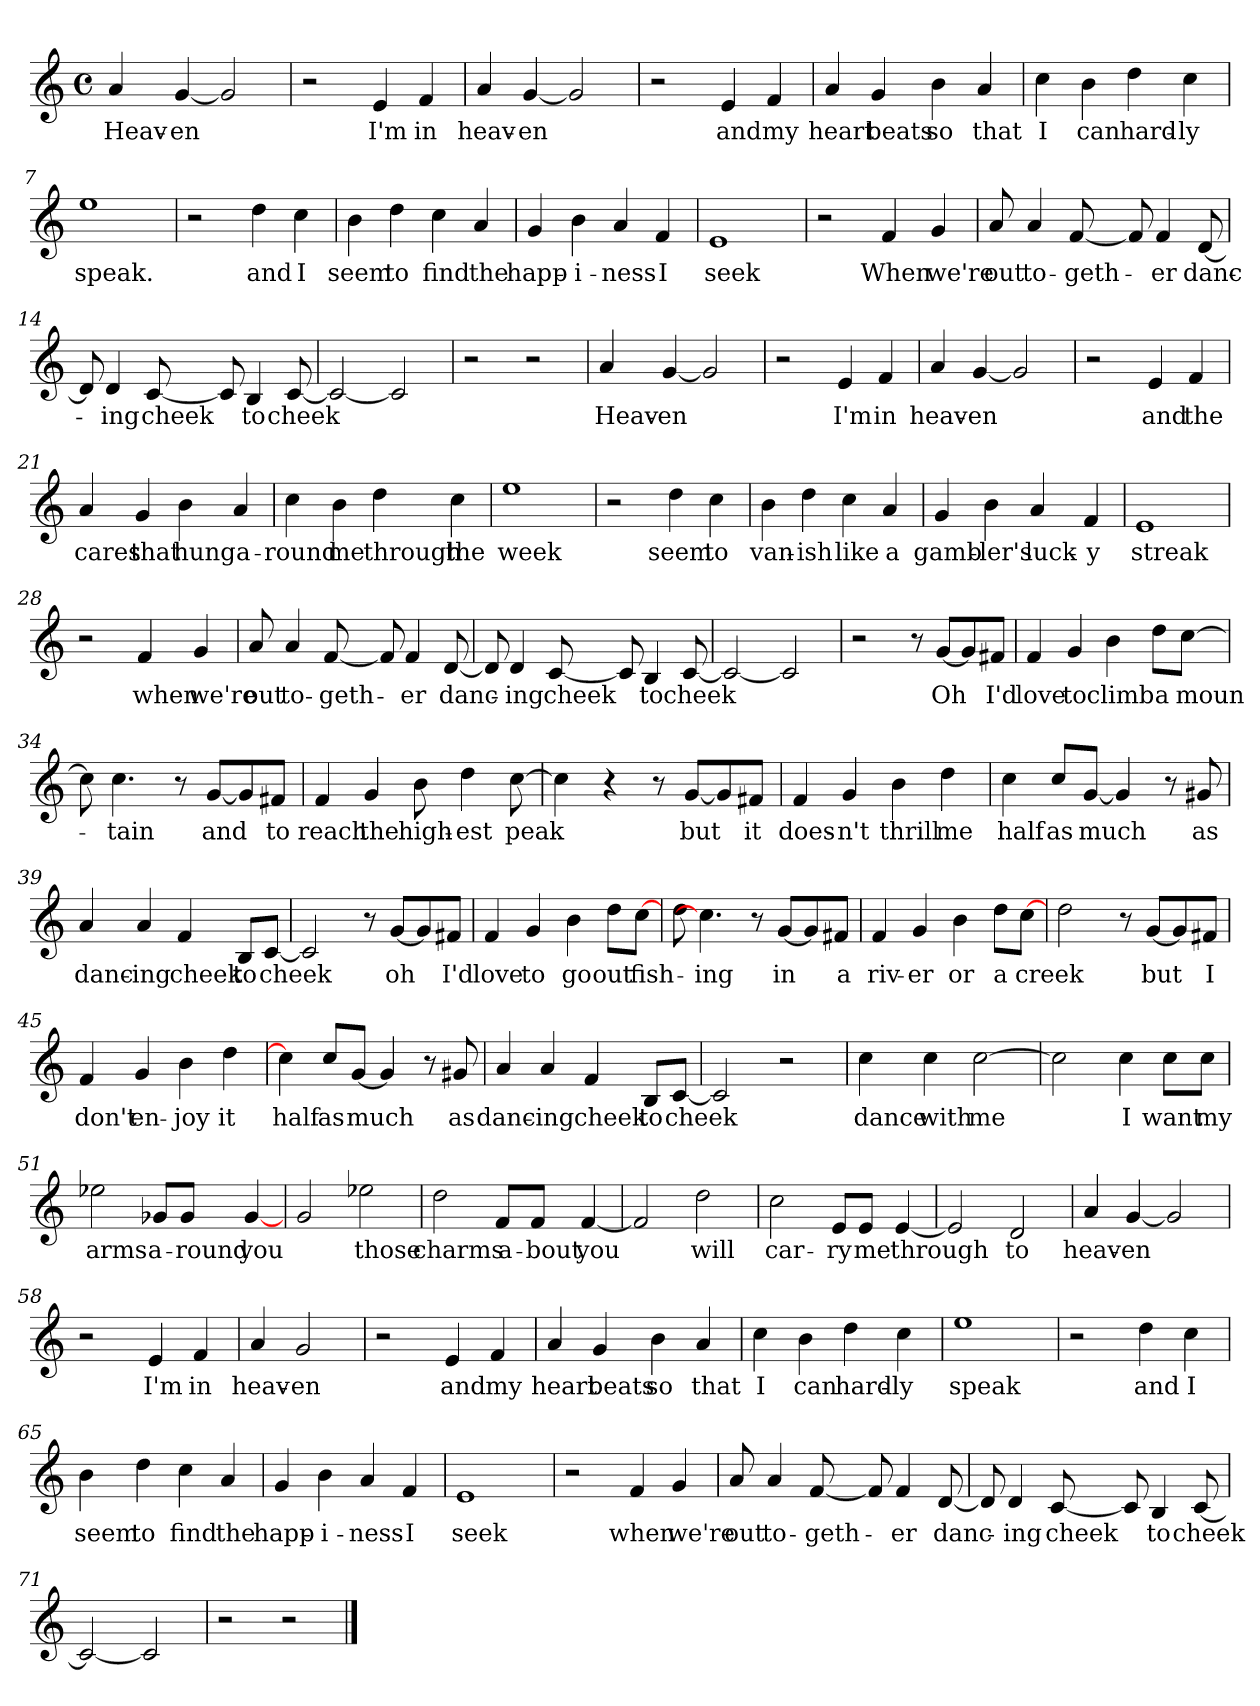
**kern	**text
*part1	*part1
*staff1	*staff1
*clefG2	*
*k[]	*
*C:	*
*M4/4	*
*met(c)	*
=1	=1
4a/	Heav-
[4g/	-en
2g/]	.
=2	=2
2r	.
4e/	I'm
4f/	in
=3	=3
4a/	heav-
[4g/	-en
2g/]	.
=4	=4
2r	.
4e/	and
4f/	my
!!LO:LB:g=z
=5	=5
4a/	heart
4g/	beats
4b\	so
4a/	that
=6	=6
4cc\	I
4b\	can
4dd\	hard-
4cc\	-ly
=7	=7
1ee	speak.
=8	=8
2r	.
4dd\	and
4cc\	I
!!LO:LB:g=z
=9	=9
4b\	seem
4dd\	to
4cc\	find
4a/	the
=10	=10
4g/	happ-
4b\	-i-
4a/	-ness
4f/	I
=11	=11
1e	seek
=12	=12
2r	.
4f/	When
4g/	we're
!!LO:LB:g=z
=13	=13
8a/	out
4a/	to-
[8f/	-geth-
8f/]	.
4f/	-er
[8d/	danc-
=14	=14
8d/]	.
4d/	-ing
[8c/	cheek
8c/]	.
4B/	to
[8c/	cheek
=15	=15
2c/_	.
2c/]	.
=16	=16
2r	.
2r	.
!!LO:LB:g=z
=17	=17
4a/	Heav-
[4g/	-en
2g/]	.
=18	=18
2r	.
4e/	I'm
4f/	in
=19	=19
4a/	heav-
[4g/	-en
2g/]	.
=20	=20
2r	.
4e/	and
4f/	the
!!LO:LB:g=z
=21	=21
4a/	cares
4g/	that
4b\	hung
4a/	a-
=22	=22
4cc\	-round
4b\	me
4dd\	through
4cc\	the
=23	=23
1ee	week
=24	=24
2r	.
4dd\	seem
4cc\	to
!!LO:LB:g=z
=25	=25
4b\	van-
4dd\	-ish
4cc\	like
4a/	a
=26	=26
4g/	gamb-
4b\	-ler's
4a/	luck-
4f/	-y
=27	=27
1e	streak
=28	=28
2r	.
4f/	when
4g/	we're
!!LO:LB:g=z
=29	=29
8a/	out
4a/	to-
[8f/	-geth-
8f/]	.
4f/	-er
[8d/	danc-
=30	=30
8d/]	.
4d/	-ing
[8c/	cheek
8c/]	.
4B/	to
[8c/	cheek
=31	=31
2c/_	.
2c/]	.
=32	=32
2r	.
8r	.
[8g/L	Oh
8g/]	.
8f#X/J	I'd
!!LO:LB:g=z
=33	=33
4f/	love
4g/	to
4b\	climb
8dd\L	a
[8cc\J	moun-
=34	=34
8cc\]	.
4.cc\	-tain
8r	.
[8g/L	and
8g/]	.
8f#X/J	to
=35	=35
4f/	reach
4g/	the
8b\	high-
4dd\	-est
[8cc\	peak
=36	=36
4cc\]	.
4r	.
8r	.
[8g/L	but
8g/]	.
8f#X/J	it
!!LO:PB:g=z
=37	=37
4f/	does-
4g/	-n't
4b\	thrill
4dd\	me
=38	=38
4cc\	half
8cc/L	as
[8g/J	much
4g/]	.
8r	.
8g#X/	as
=39	=39
4a/	danc-
4a/	-ing
4f/	cheek
8B/L	to
[8c/J	cheek
=40	=40
2c/]	.
8r	.
[8g/L	oh
8g/]	.
8f#X/J	I'd
!!LO:LB:g=z
=41	=41
4f/	love
4g/	to
4b\	go
8dd\L	out
[8cc\J	fish-
=42	=42
8dd\	.
4.cc\]	-ing
8r	.
[8g/L	in
8g/]	.
8f#X/J	a
=43	=43
4f/	riv-
4g/	-er
4b\	or
8dd\L	a
[8cc\J	creek
=44	=44
2dd\	.
8r	.
[8g/L	but
8g/]	.
8f#X/J	I
!!LO:LB:g=z
=45	=45
4f/	don't
4g/	en-
4b\	-joy
4dd\	it
=46	=46
4cc\]	half
8cc/L	as
[8g/J	much
4g/]	.
8r	.
8g#X/	as
=47	=47
4a/	danc-
4a/	-ing
4f/	cheek
8B/L	to
[8c/J	cheek
=48	=48
2c/]	.
2r	.
!!LO:LB:g=z
=49	=49
4cc\	dance
4cc\	with
[2cc\	me
=50	=50
2cc\]	.
4cc\	I
8cc\L	want
8cc\J	my
=51	=51
2ee-X\	arms
8g-X/L	a-
8g-/J	-round
[4g-/	you
=52	=52
2g/	.
2ee-X\	those
!!LO:LB:g=z
=53	=53
2dd\	charms
8f/L	a-
8f/J	-bout
[4f/	you
=54	=54
2f/]	.
2dd\	will
=55	=55
2cc\	car-
8e/L	-ry
8e/J	me
[4e/	through
=56	=56
2e/]	.
2d/	to
!!LO:LB:g=z
=57	=57
4a/	heav-
[4g/	-en
2g/]	.
=58	=58
2r	.
4e/	I'm
4f/	in
=59	=59
4a/	heav-
2g/	-en
=60	=60
2r	.
4e/	and
4f/	my
!!LO:LB:g=z
=61	=61
4a/	heart
4g/	beats
4b\	so
4a/	that
=62	=62
4cc\	I
4b\	can
4dd\	hard-
4cc\	-ly
=63	=63
1ee	speak
=64	=64
2r	.
4dd\	and
4cc\	I
!!LO:LB:g=z
=65	=65
4b\	seem
4dd\	to
4cc\	find
4a/	the
=66	=66
4g/	happ-
4b\	-i-
4a/	-ness
4f/	I
=67	=67
1e	seek
=68	=68
2r	.
4f/	when
4g/	we're
!!LO:LB:g=z
=69	=69
8a/	out
4a/	to-
[8f/	-geth-
8f/]	.
4f/	-er
[8d/	danc-
=70	=70
8d/]	.
4d/	-ing
[8c/	cheek
8c/]	.
4B/	to
[8c/	cheek
=71	=71
2c/_	.
2c/]	.
=72	=72
2r	.
2r	.
==	==
*-	*-
